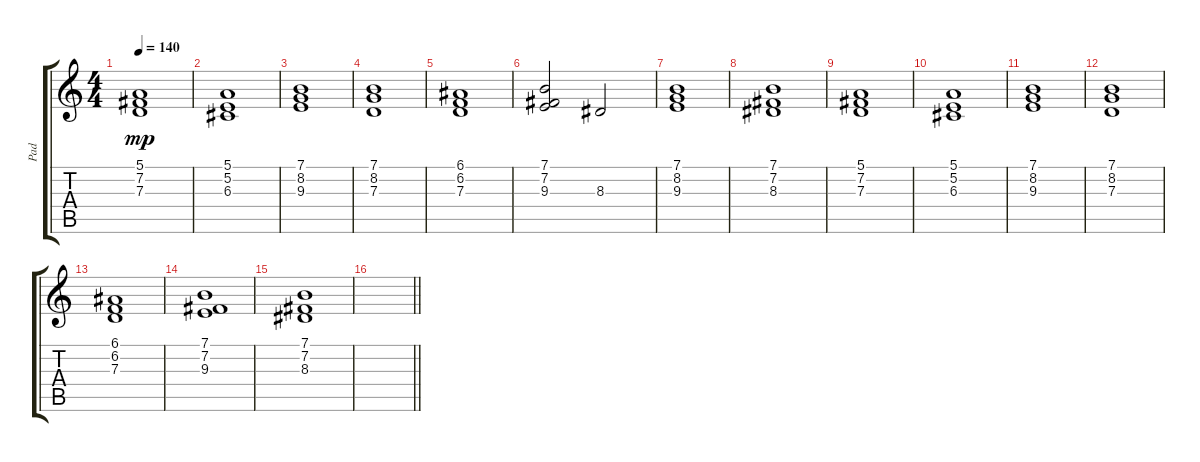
\track ("Pad" "Pad") {instrument pad2warm}
\staff {score tabs}
\tuning (E4 B3 G3 D3 A2 E2) {hide}
\ts (4 4)
\tempo 140
\clef g2
\ks c
(5.1 7.2 7.3).1{dy mp} |
(5.1 5.2 6.3).1 |
(7.1 8.2 9.3).1 |
(7.1 8.2 7.3).1 |
(6.1 6.2 7.3).1 |
(7.1 7.2 9.3).2 8.3.2 |
(7.1 8.2 9.3).1 |
(7.1 7.2 8.3).1 |
(5.1 7.2 7.3).1 |
(5.1 5.2 6.3).1 |
(7.1 8.2 9.3).1 |
(7.1 8.2 7.3).1 |
(6.1 6.2 7.3).1 |
(7.1 7.2 9.3).1 |
(7.1 7.2 8.3).1 |
\barLineRight lightlight
